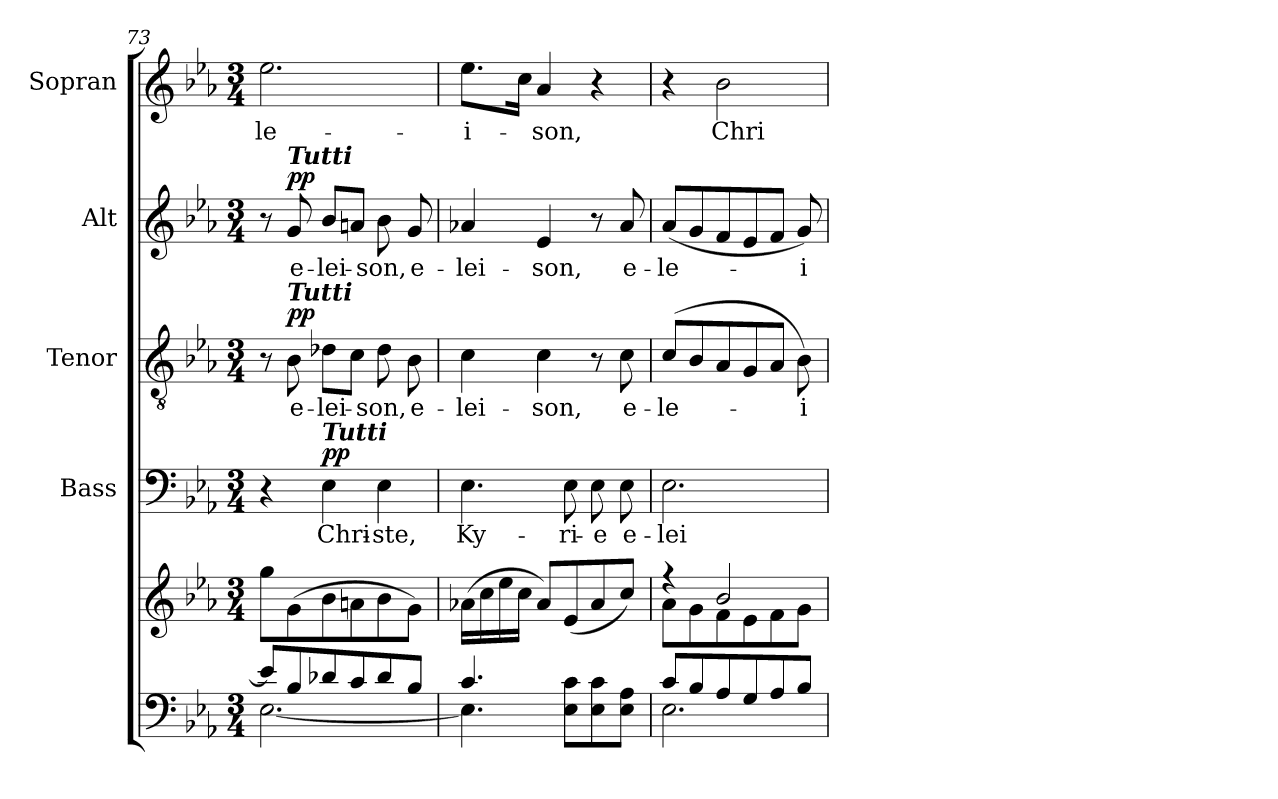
**kern	**kern	**kern	**text	**dynam	**kern	**text	**dynam	**kern	**text	**dynam	**kern	**text
*part5	*part5	*part4	*part4	*part4	*part3	*part3	*part3	*part2	*part2	*part2	*part1	*part1
*staff6	*staff5	*staff4	*staff4	*staff4	*staff3	*staff3	*staff3	*staff2	*staff2	*staff2	*staff1	*staff1
*	*	*I"Bass	*	*	*I"Tenor	*	*	*I"Alt	*	*	*I"Sopran	*
*	*	*I'B.	*	*	*I'T.	*	*	*I'A.	*	*	*I'S.	*
*clefF4	*clefG2	*clefF4	*	*	*clefGv2	*	*	*clefG2	*	*	*clefG2	*
*k[b-e-a-]	*k[b-e-a-]	*k[b-e-a-]	*	*	*k[b-e-a-]	*	*	*k[b-e-a-]	*	*	*k[b-e-a-]	*
*E-:	*E-:	*E-:	*	*	*E-:	*	*	*E-:	*	*	*E-:	*
*M3/4	*M3/4	*M3/4	*	*	*M3/4	*	*	*M3/4	*	*	*M3/4	*
=73	=73	=73	=73	=73	=73	=73	=73	=73	=73	=73	=73	=73
*^	*	*	*	*	*	*	*	*	*	*	*	*
!	!	!	!	!	!	!	!	!	!	!	!	!	!LO:LY:b
8e-/L]	[<2.E-\	8gg\L	4r	.	.	8r	.	.	8r	.	.	2.ee-\	-le-
!	!	!	!	!	!	!	!	!	!LO:TX:a:Bi:t=Tutti	!	!	!	!
!	!	!	!	!	!	!LO:TX:a:Bi:t=Tutti	!	!	!	!	!	!	!
!	!	!	!	!	!	!	!LO:LY:b	!LO:DY:a	!	!LO:LY:b	!LO:DY:a	!	!
8B-/	.	(>8g\	.	.	.	8B-\	e-	pp	8g/	e-	pp	.	.
!	!	!	!LO:TX:a:Bi:t=Tutti	!	!	!	!	!	!	!	!	!	!
!	!	!	!	!LO:LY:b	!LO:DY:a	!	!LO:LY:b	!	!	!LO:LY:b	!	!	!
8d-X/	.	8b-\	4E-\	Chri-	pp	8d-X\L	-lei-	.	8b-/L	-lei-	.	.	.
8c/	.	8an\	.	.	.	8c\J	.	.	8an/J	.	.	.	.
!	!	!	!	!LO:LY:b	!	!	!LO:LY:b	!	!	!LO:LY:b	!	!	!
8d-/	.	8b-\	4E-\	-ste,	.	8d-\	-son,	.	8b-\	-son,	.	.	.
!	!	!	!	!	!	!	!LO:LY:b	!	!	!LO:LY:b	!	!	!
8B-/J	.	8g\J)	.	.	.	8B-\	e-	.	8g/	e-	.	.	.
!!LO:LB:g=z
=74	=74	=74	=74	=74	=74	=74	=74	=74	=74	=74	=74	=74	=74
!	!	!	!	!LO:LY:b	!	!	!LO:LY:b	!	!	!LO:LY:b	!	!	!LO:LY:b
4.c/	4.E-\]	(>16a-X\LL	4.E-\	Ky-	.	4c\	-lei-	.	4a-X/	-lei-	.	8.ee-\L	-i-
.	.	16cc\	.	.	.	.	.	.	.	.	.	.	.
.	.	16ee-\	.	.	.	.	.	.	.	.	.	.	.
.	.	16cc\JJ	.	.	.	.	.	.	.	.	.	16cc\Jk	.
!	!	!	!	!	!	!	!LO:LY:b	!	!	!LO:LY:b	!	!	!LO:LY:b
.	.	8a-/L)	.	.	.	4c\	-son,	.	4e-/	-son,	.	4a-/	-son,
!	!	!	!	!LO:LY:b	!	!	!	!	!	!	!	!	!
4.ryy	8E-\ 8c\L	(<8e-/	8E-\	-ri-	.	.	.	.	.	.	.	.	.
!	!	!	!	!LO:LY:b	!	!	!	!	!	!	!	!	!
.	8E-\ 8c\	8a-/	8E-\	-e	.	8r	.	.	8r	.	.	4r	.
!	!	!	!	!LO:LY:b	!	!	!LO:LY:b	!	!	!LO:LY:b	!	!	!
.	8E-\ 8A-\J	8cc/J)	8E-\	e-	.	8c\	e-	.	8a-/	e-	.	.	.
=75	=75	=75	=75	=75	=75	=75	=75	=75	=75	=75	=75	=75	=75
*	*	*^	*	*	*	*	*	*	*	*	*	*	*
!	!	!	!	!	!LO:LY:b	!	!	!LO:LY:b	!	!	!LO:LY:b	!	!	!
8c/L	2.E-\	4rff	8a-\L	2.E-\	-lei-	.	(>8c/L	-le-	.	(<8a-/L	-le-	.	4r	.
8B-/	.	.	8g\	.	.	.	8B-/	.	.	8g/	.	.	.	.
!	!	!	!	!	!	!	!	!	!	!	!	!	!	!LO:LY:b
8A-/	.	2b-/	8f\	.	.	.	8A-/	.	.	8f/	.	.	2b-\	Chri-
8G/	.	.	8e-\	.	.	.	8G/	.	.	8e-/	.	.	.	.
8A-/	.	.	8f\	.	.	.	8A-/J	.	.	8f/J	.	.	.	.
!	!	!	!	!	!	!	!	!LO:LY:b	!	!	!LO:LY:b	!	!	!
8B-/J	.	.	8g\J	.	.	.	8B-\)	-i-	.	8g/)	-i-	.	.	.
*v	*v	*	*	*	*	*	*	*	*	*	*	*	*	*
*	*v	*v	*	*	*	*	*	*	*	*	*	*	*
=	=	=	=	=	=	=	=	=	=	=	=	=
*-	*-	*-	*-	*-	*-	*-	*-	*-	*-	*-	*-	*-
